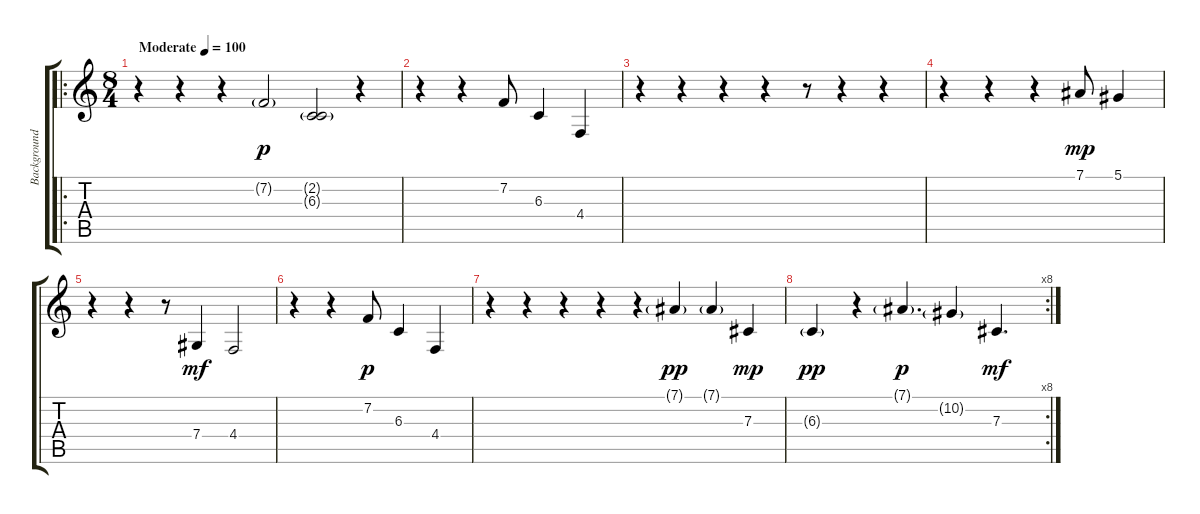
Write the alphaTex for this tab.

\track ("Background synth 2" "Background") {instrument fx1rain}
\staff {score tabs}
\tuning (Eb4 Bb3 Gb3 Db3 Ab2 Eb2) {hide}
\ro
\ts (8 4)
\tempo (100 "Moderate")
\clef g2
\ks c
r.4{dy p instrument fx1rain} r.4 r.4 7.2{g}.2 (2.2{g} 6.3{g}).2 r.4 |
r.4 r.4 7.2.8 6.3.4 4.4.4 |
r.4 r.4 r.4 r.4 r.8 r.4 r.4 |
r.4 r.4 r.4 7.1.8{dy mp} 5.1.4 |
r.4 r.4 r.8 7.4.4{dy mf} 4.4.2 |
r.4 r.4 7.2.8{dy p} 6.3.4 4.4.4 |
r.4 r.4 r.4 r.4 r.4 7.1{g}.4{dy pp} 7.1{g}.4 7.3.4{dy mp} |
\rc 8
6.3{g}.4{dy pp} r.4 7.1{g}.4{d dy p} 10.2{g}.4 7.3.4{d dy mf}
